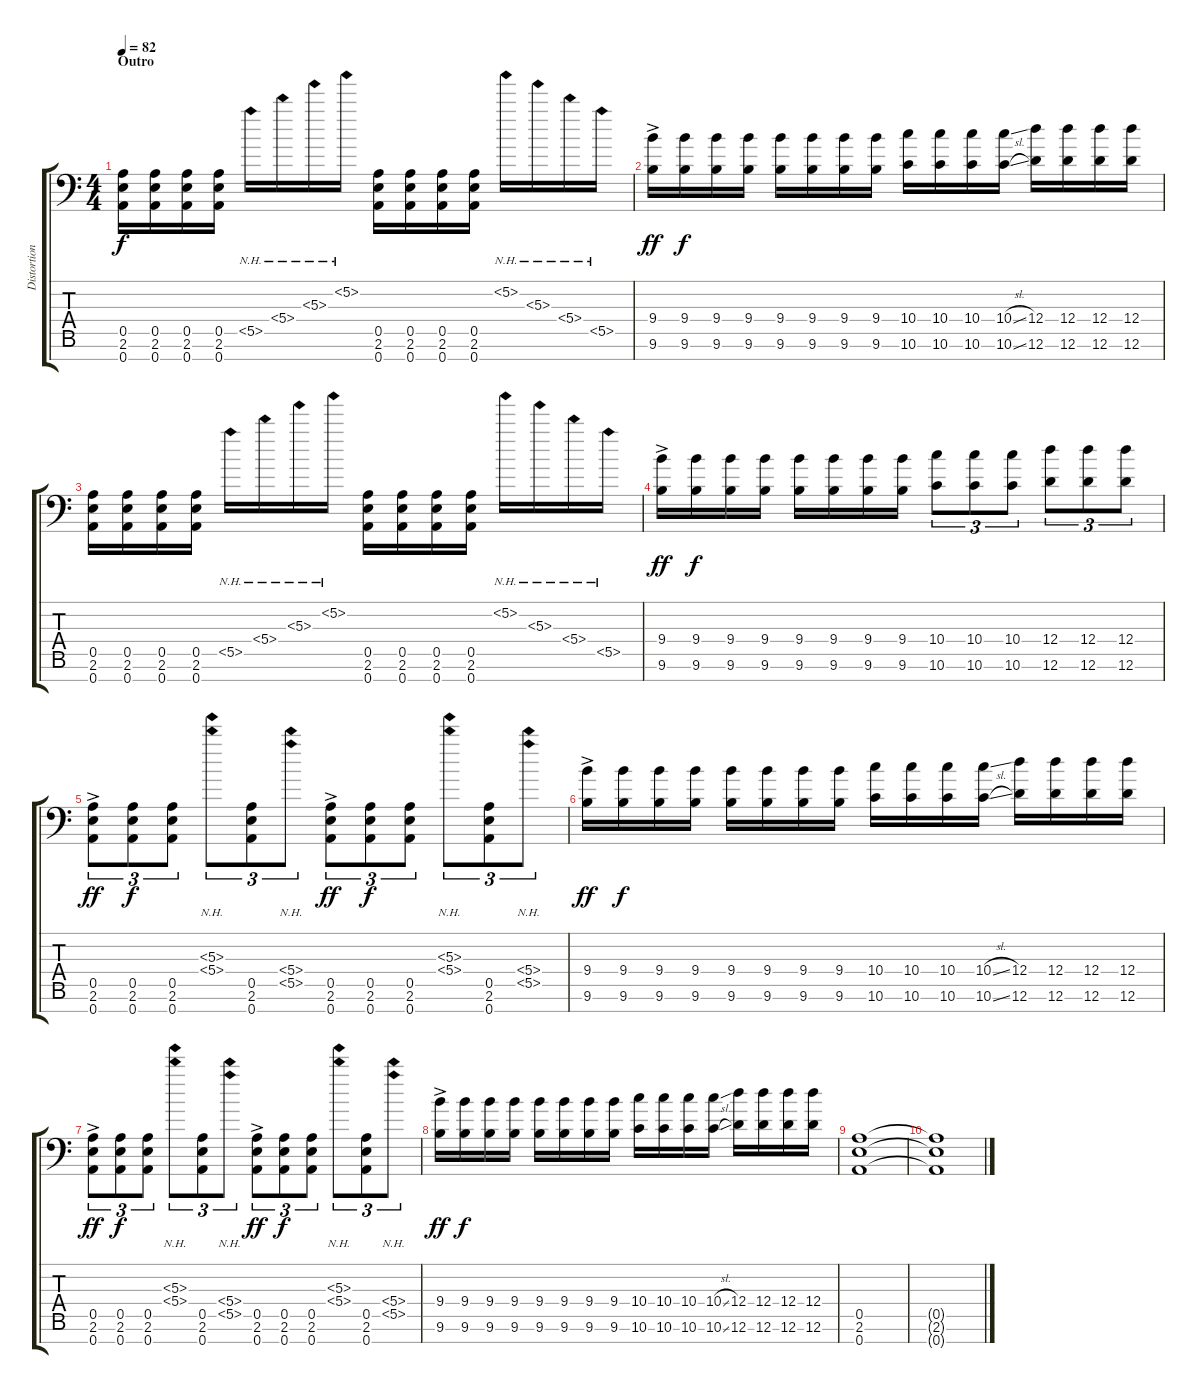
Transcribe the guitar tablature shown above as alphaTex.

\track ("Distortion" "Distortion") {instrument distortionguitar}
\staff {score tabs}
\tuning (E4 B3 G3 D3 A2 D2 A1) {hide}
\ts (4 4)
\section ("" "Outro")
\tempo 82
\clef f4
\ks c
(0.5 2.6 0.7).16{dy f} (0.5 2.6 0.7).16 (0.5 2.6 0.7).16 (0.5 2.6 0.7).16 5.5{nh}.16 5.4{nh}.16 5.3{nh}.16 5.2{nh}.16 (0.5 2.6 0.7).16 (0.5 2.6 0.7).16 (0.5 2.6 0.7).16 (0.5 2.6 0.7).16 5.2{nh}.16 5.3{nh}.16 5.4{nh}.16 5.5{nh}.16 |
(9.4{ac} 9.6{ac}).16{dy ff} (9.4 9.6).16{dy f} (9.4 9.6).16 (9.4 9.6).16 (9.4 9.6).16 (9.4 9.6).16 (9.4 9.6).16 (9.4 9.6).16 (10.4 10.6).16 (10.4 10.6).16 (10.4 10.6).16 (10.4{sl} 10.6{sl}).16 (12.4 12.6).16 (12.4 12.6).16 (12.4 12.6).16 (12.4 12.6).16 |
(0.5 2.6 0.7).16 (0.5 2.6 0.7).16 (0.5 2.6 0.7).16 (0.5 2.6 0.7).16 5.5{nh}.16 5.4{nh}.16 5.3{nh}.16 5.2{nh}.16 (0.5 2.6 0.7).16 (0.5 2.6 0.7).16 (0.5 2.6 0.7).16 (0.5 2.6 0.7).16 5.2{nh}.16 5.3{nh}.16 5.4{nh}.16 5.5{nh}.16 |
(9.4{ac} 9.6{ac}).16{dy ff} (9.4 9.6).16{dy f} (9.4 9.6).16 (9.4 9.6).16 (9.4 9.6).16 (9.4 9.6).16 (9.4 9.6).16 (9.4 9.6).16 (10.4 10.6).8{tu (3 2)} (10.4 10.6).8{tu (3 2)} (10.4 10.6).8{tu (3 2)} (12.4 12.6).8{tu (3 2)} (12.4 12.6).8{tu (3 2)} (12.4 12.6).8{tu (3 2)} |
(0.5{ac} 2.6{ac} 0.7{ac}).8{tu (3 2) dy ff} (0.5 2.6 0.7).8{tu (3 2) dy f} (0.5 2.6 0.7).8{tu (3 2)} (5.3{nh} 5.4{nh}).8{tu (3 2)} (0.5 2.6 0.7).8{tu (3 2)} (5.4{nh} 5.5{nh}).8{tu (3 2)} (0.5{ac} 2.6{ac} 0.7{ac}).8{tu (3 2) dy ff} (0.5 2.6 0.7).8{tu (3 2) dy f} (0.5 2.6 0.7).8{tu (3 2)} (5.3{nh} 5.4{nh}).8{tu (3 2)} (0.5 2.6 0.7).8{tu (3 2)} (5.4{nh} 5.5{nh}).8{tu (3 2)} |
(9.4{ac} 9.6{ac}).16{dy ff} (9.4 9.6).16{dy f} (9.4 9.6).16 (9.4 9.6).16 (9.4 9.6).16 (9.4 9.6).16 (9.4 9.6).16 (9.4 9.6).16 (10.4 10.6).16 (10.4 10.6).16 (10.4 10.6).16 (10.4{sl} 10.6{sl}).16 (12.4 12.6).16 (12.4 12.6).16 (12.4 12.6).16 (12.4 12.6).16 |
(0.5{ac} 2.6{ac} 0.7{ac}).8{tu (3 2) dy ff} (0.5 2.6 0.7).8{tu (3 2) dy f} (0.5 2.6 0.7).8{tu (3 2)} (5.3{nh} 5.4{nh}).8{tu (3 2)} (0.5 2.6 0.7).8{tu (3 2)} (5.4{nh} 5.5{nh}).8{tu (3 2)} (0.5{ac} 2.6{ac} 0.7{ac}).8{tu (3 2) dy ff} (0.5 2.6 0.7).8{tu (3 2) dy f} (0.5 2.6 0.7).8{tu (3 2)} (5.3{nh} 5.4{nh}).8{tu (3 2)} (0.5 2.6 0.7).8{tu (3 2)} (5.4{nh} 5.5{nh}).8{tu (3 2)} |
(9.4{ac} 9.6{ac}).16{dy ff} (9.4 9.6).16{dy f} (9.4 9.6).16 (9.4 9.6).16 (9.4 9.6).16 (9.4 9.6).16 (9.4 9.6).16 (9.4 9.6).16 (10.4 10.6).16 (10.4 10.6).16 (10.4 10.6).16 (10.4{sl} 10.6{sl}).16 (12.4 12.6).16 (12.4 12.6).16 (12.4 12.6).16 (12.4 12.6).16 |
(0.5 2.6 0.7).1 |
(0.5{t} 2.6{t} 0.7{t}).1
